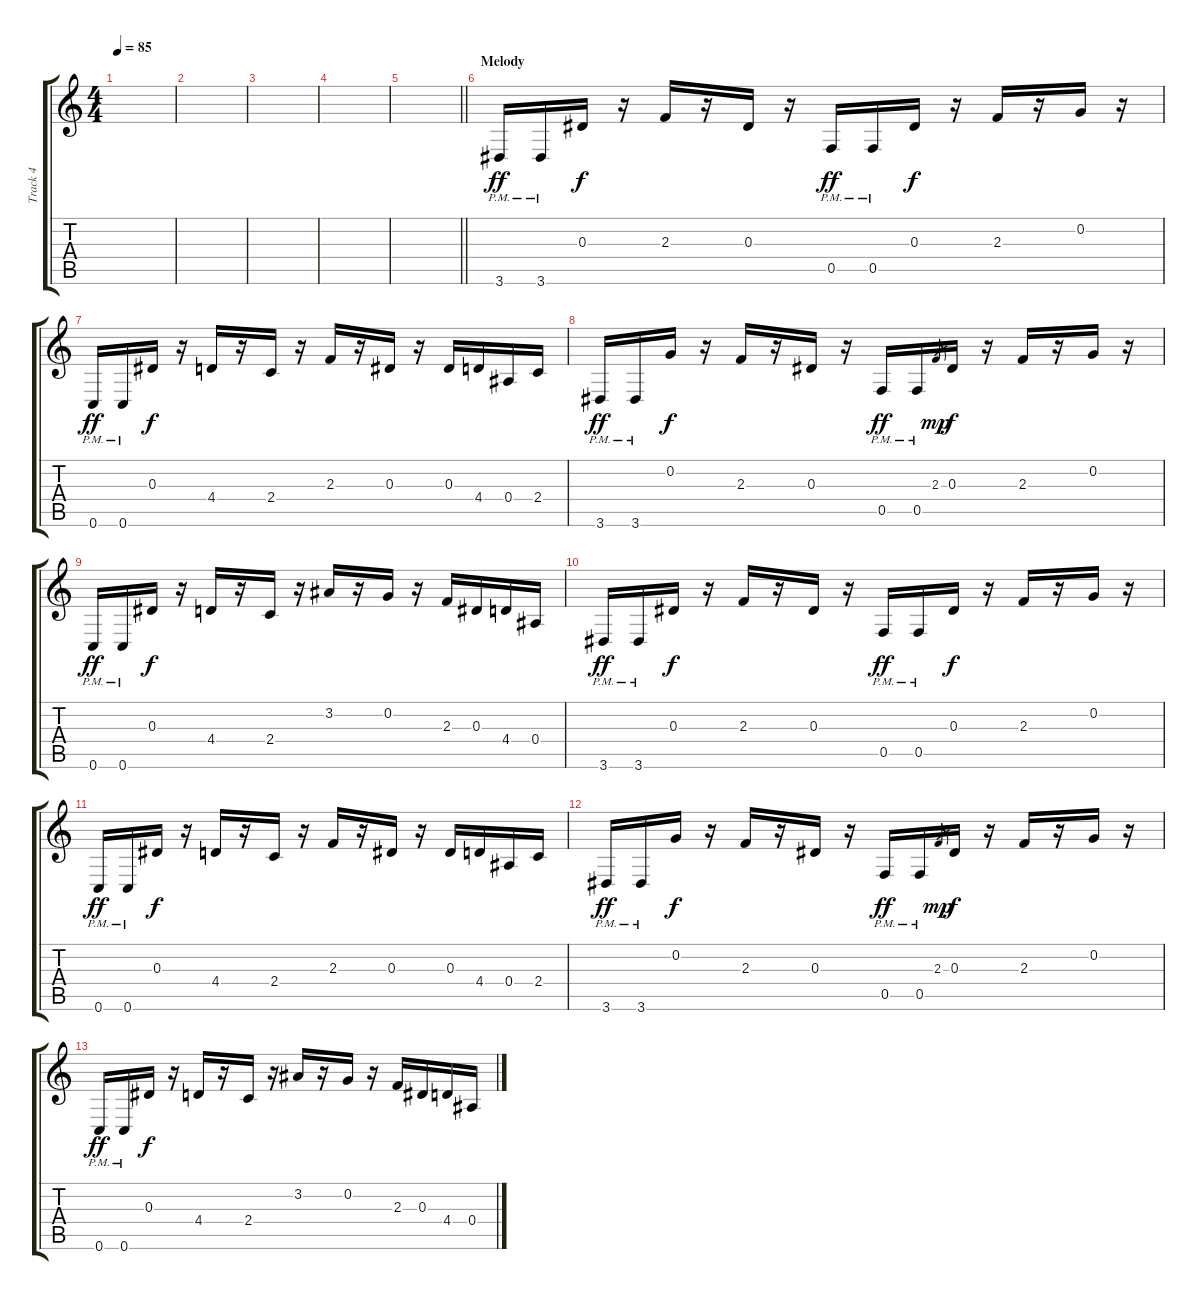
\track ("Track 4" "Track 4") {instrument distortionguitar}
\staff {score tabs}
\tuning (C4 G3 Eb3 Bb2 F2 C2) {hide}
\ts (4 4)
\tempo 85
\clef g2
\ks c
|
|
|
|
\barLineRight lightlight
|
\section ("" "Melody")
3.6{pm}.16{dy ff} 3.6{pm}.16 0.3.16{dy f} r.16 2.3.16 r.16 0.3.16 r.16 0.5{pm}.16{dy ff} 0.5{pm}.16 0.3.16{dy f} r.16 2.3.16 r.16 0.2.16 r.16 |
0.6{pm}.16{dy ff} 0.6{pm}.16 0.3.16{dy f} r.16 4.4.16 r.16 2.4.16 r.16 2.3.16 r.16 0.3.16 r.16 0.3.16 4.4.16 0.4.16 2.4.16 |
3.6{pm}.16{dy ff} 3.6{pm}.16 0.2.16{dy f} r.16 2.3.16 r.16 0.3.16 r.16 0.5{pm}.16{dy ff} 0.5{pm}.16 2.3.8{gr dy mp} 0.3.16{dy f} r.16 2.3.16 r.16 0.2.16 r.16 |
0.6{pm}.16{dy ff} 0.6{pm}.16 0.3.16{dy f} r.16 4.4.16 r.16 2.4.16 r.16 3.2.16 r.16 0.2.16 r.16 2.3.16 0.3.16 4.4.16 0.4.16 |
3.6{pm}.16{dy ff} 3.6{pm}.16 0.3.16{dy f} r.16 2.3.16 r.16 0.3.16 r.16 0.5{pm}.16{dy ff} 0.5{pm}.16 0.3.16{dy f} r.16 2.3.16 r.16 0.2.16 r.16 |
0.6{pm}.16{dy ff} 0.6{pm}.16 0.3.16{dy f} r.16 4.4.16 r.16 2.4.16 r.16 2.3.16 r.16 0.3.16 r.16 0.3.16 4.4.16 0.4.16 2.4.16 |
3.6{pm}.16{dy ff} 3.6{pm}.16 0.2.16{dy f} r.16 2.3.16 r.16 0.3.16 r.16 0.5{pm}.16{dy ff} 0.5{pm}.16 2.3.8{gr dy mp} 0.3.16{dy f} r.16 2.3.16 r.16 0.2.16 r.16 |
0.6{pm}.16{dy ff} 0.6{pm}.16 0.3.16{dy f} r.16 4.4.16 r.16 2.4.16 r.16 3.2.16 r.16 0.2.16 r.16 2.3.16 0.3.16 4.4.16 0.4.16
